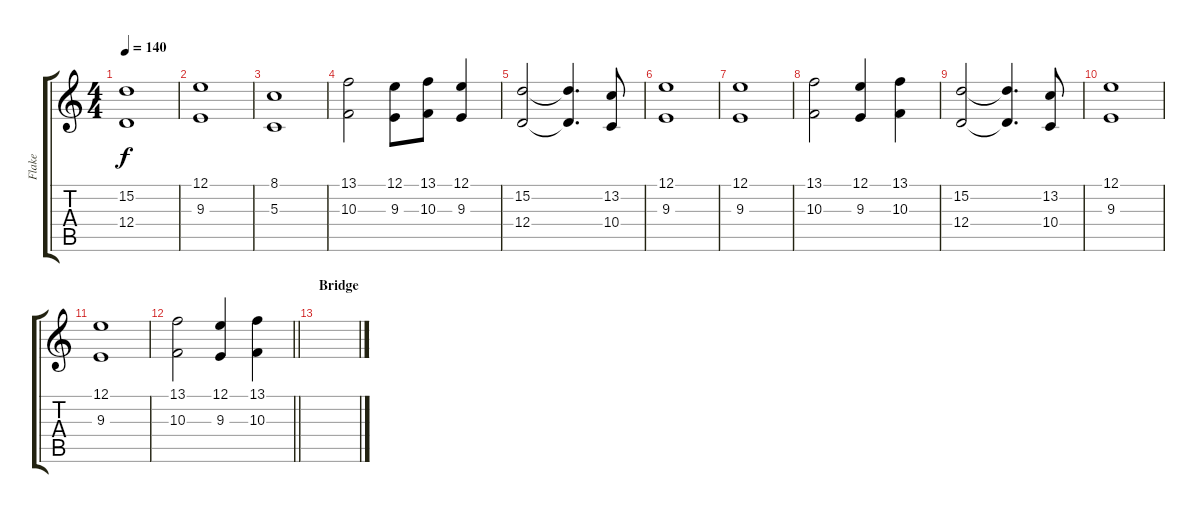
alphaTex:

\track ("Flake" "Flake") {instrument pad4choir}
\staff {score tabs}
\tuning (E4 B3 G3 D3 A2 E2) {hide}
\ts (4 4)
\tempo 140
\clef g2
\ks c
(15.2 12.4).1{dy f} |
(12.1 9.3).1 |
(8.1 5.3).1 |
(13.1 10.3).2 (12.1 9.3).8 (13.1 10.3).8 (12.1 9.3).4 |
(15.2 12.4).2 (15.2{t} 12.4{t}).4{d} (13.2 10.4).8 |
(12.1 9.3).1 |
(12.1 9.3).1 |
(13.1 10.3).2 (12.1 9.3).4 (13.1 10.3).4 |
(15.2 12.4).2 (15.2{t} 12.4{t}).4{d} (13.2 10.4).8 |
(12.1 9.3).1 |
(12.1 9.3).1 |
\barLineRight lightlight
(13.1 10.3).2 (12.1 9.3).4 (13.1 10.3).4 |
\section ("" "Bridge")
